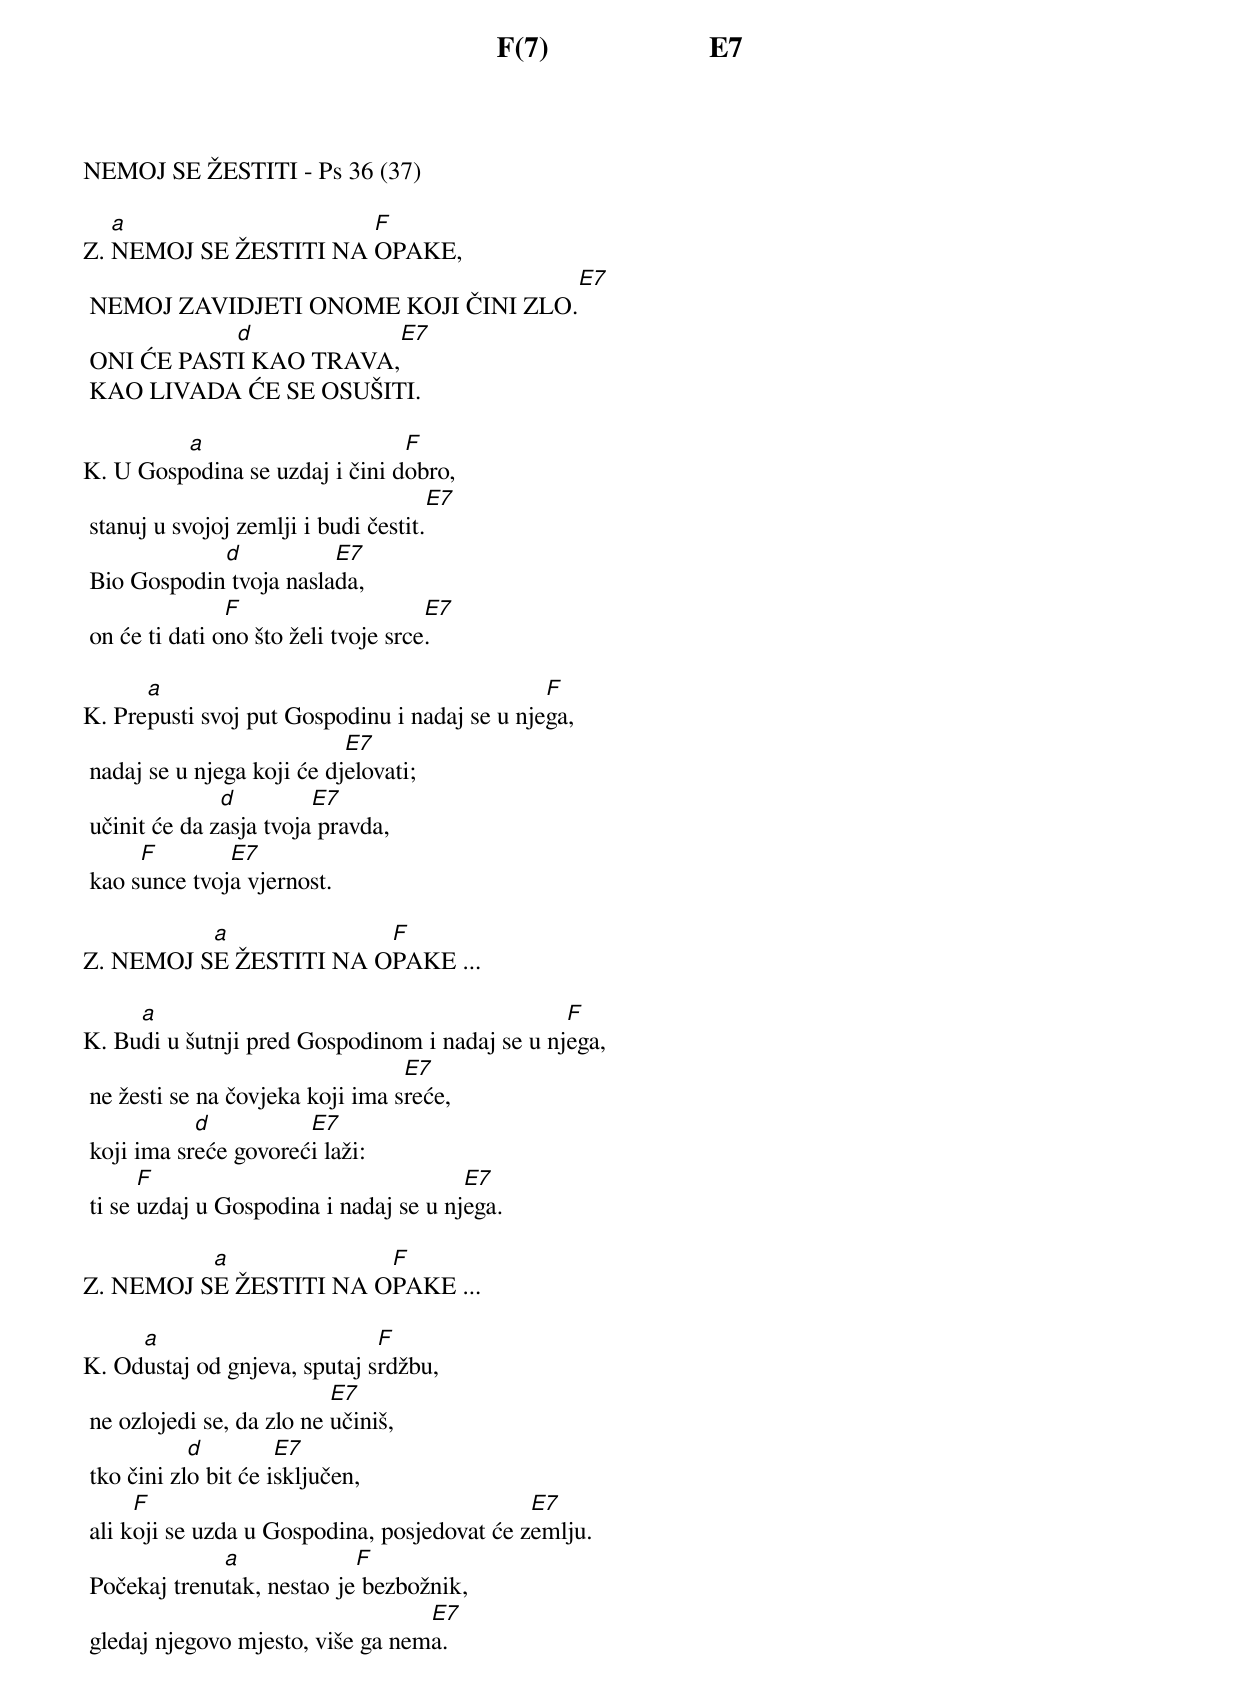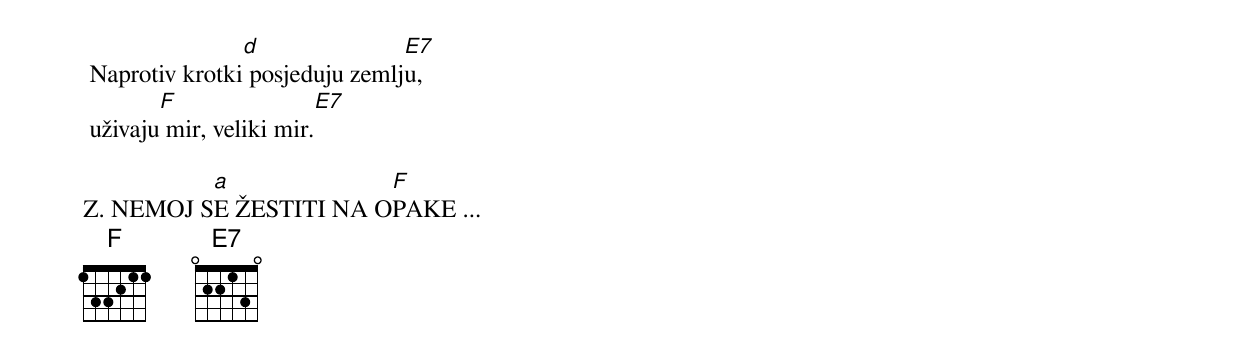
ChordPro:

{title: F(7)                      E7}

NEMOJ SE ŽESTITI - Ps 36 (37)

Z.	[a]NEMOJ SE ŽESTITI NA [F]OPAKE,
	NEMOJ ZAVIDJETI ONOME KOJI ČINI ZLO.[E7]
	ONI ĆE PAST[d]I KAO TRAVA,[E7]
	KAO LIVADA ĆE SE OSUŠITI.

K.	U Gosp[a]odina se uzdaj i čini d[F]obro,
	stanuj u svojoj zemlji i budi čestit.[E7]
	Bio Gospodin[d] tvoja nasla[E7]da,
	on će ti dati o[F]no što želi tvoje srce[E7].

K.	Pre[a]pusti svoj put Gospodinu i nadaj se u nje[F]ga,
	nadaj se u njega koji će dj[E7]elovati;
	učinit će da z[d]asja tvoja[E7] pravda,
	kao s[F]unce tvoj[E7]a vjernost.

Z.	NEMOJ S[a]E ŽESTITI NA O[F]PAKE ...

K.	Bu[a]di u šutnji pred Gospodinom i nadaj se u nj[F]ega,
	ne žesti se na čovjeka koji ima s[E7]reće,
	koji ima sr[d]eće govoreć[E7]i laži:
	ti se [F]uzdaj u Gospodina i nadaj se u nj[E7]ega.

Z.	NEMOJ S[a]E ŽESTITI NA O[F]PAKE ...

K.	Od[a]ustaj od gnjeva, sputaj s[F]rdžbu,
	ne ozlojedi se, da zlo ne [E7]učiniš,
	tko čini zl[d]o bit će i[E7]sključen,
	ali k[F]oji se uzda u Gospodina, posjedovat će z[E7]emlju.
	Počekaj trenu[a]tak, nestao je[F] bezbožnik,
	gledaj njegovo mjesto, više ga nem[E7]a.
	Naprotiv krotki[d] posjeduju zemlj[E7]u,
	uživaju[F] mir, veliki mir.[E7]

Z.	NEMOJ S[a]E ŽESTITI NA O[F]PAKE ...
